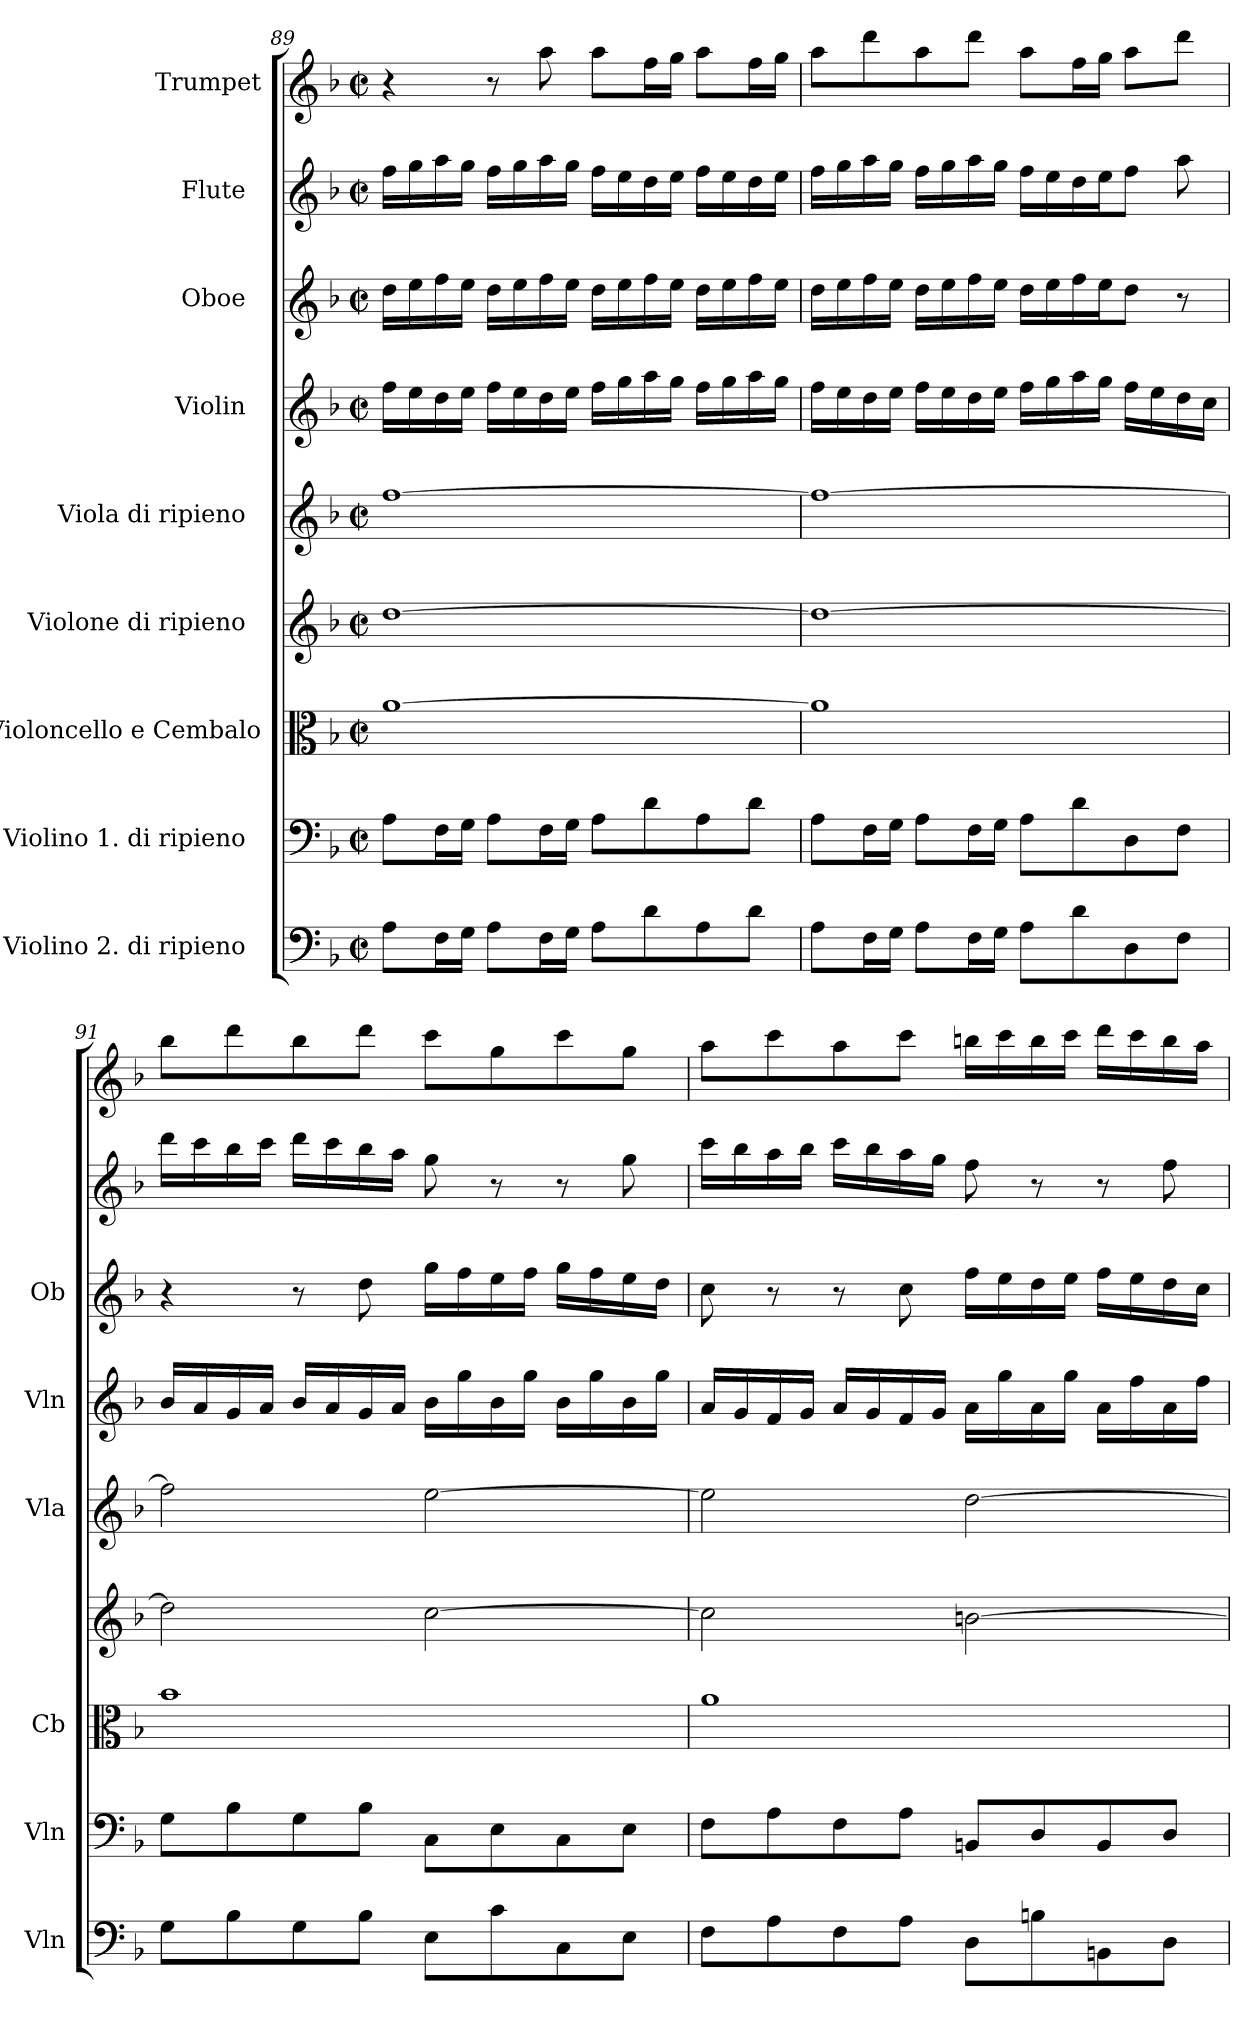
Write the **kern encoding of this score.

**kern	**kern	**kern	**kern	**kern	**kern	**kern	**kern	**kern
*part9	*part8	*part7	*part6	*part5	*part4	*part3	*part2	*part1
*staff9	*staff8	*staff7	*staff6	*staff5	*staff4	*staff3	*staff2	*staff1
*I"Violino 2.  di ripieno  	*I"Violino 1.  di ripieno  	*I"Violoncello  e Cembalo	*I"Violone  di ripieno  	*I"Viola  di ripieno    	*I"Violin              	*I"Oboe                	*I"Flute               	*I"Trumpet
*I'Vln	*I'Vln	*I'Cb	*	*I'Vla	*I'Vln	*I'Ob	*	*
*clefF4	*clefF4	*clefC3	*clefG2	*clefG2	*clefG2	*clefG2	*clefG2	*clefG2
*ITrd7c12	*	*	*	*	*	*	*	*
*k[b-]	*k[b-]	*k[b-]	*k[b-]	*k[b-]	*k[b-]	*k[b-]	*k[b-]	*k[b-]
*F:	*F:	*F:	*F:	*F:	*F:	*F:	*F:	*F:
*M2/2	*M2/2	*M2/2	*M2/2	*M2/2	*M2/2	*M2/2	*M2/2	*M2/2
*met(c|)	*met(c|)	*met(c|)	*met(c|)	*met(c|)	*met(c|)	*met(c|)	*met(c|)	*met(c|)
=89	=89	=89	=89	=89	=89	=89	=89	=89
8AA\L	8A\L	[1a	[1dd	[1ff	16ff\LL	16dd\LL	16ff\LL	4r
.	.	.	.	.	16ee\	16ee\	16gg\	.
16FF\L	16F\L	.	.	.	16dd\	16ff\	16aa\	.
16GG\JJ	16G\JJ	.	.	.	16ee\JJ	16ee\JJ	16gg\JJ	.
8AA\L	8A\L	.	.	.	16ff\LL	16dd\LL	16ff\LL	8r
.	.	.	.	.	16ee\	16ee\	16gg\	.
16FF\L	16F\L	.	.	.	16dd\	16ff\	16aa\	8aa\
16GG\JJ	16G\JJ	.	.	.	16ee\JJ	16ee\JJ	16gg\JJ	.
8AA\L	8A\L	.	.	.	16ff\LL	16dd\LL	16ff\LL	8aa\L
.	.	.	.	.	16gg\	16ee\	16ee\	.
8D\	8d\	.	.	.	16aa\	16ff\	16dd\	16ff\L
.	.	.	.	.	16gg\JJ	16ee\JJ	16ee\JJ	16gg\JJ
8AA\	8A\	.	.	.	16ff\LL	16dd\LL	16ff\LL	8aa\L
.	.	.	.	.	16gg\	16ee\	16ee\	.
8D\J	8d\J	.	.	.	16aa\	16ff\	16dd\	16ff\L
.	.	.	.	.	16gg\JJ	16ee\JJ	16ee\JJ	16gg\JJ
=90	=90	=90	=90	=90	=90	=90	=90	=90
8AA\L	8A\L	1a]	1dd_	1ff_	16ff\LL	16dd\LL	16ff\LL	8aa\L
.	.	.	.	.	16ee\	16ee\	16gg\	.
16FF\L	16F\L	.	.	.	16dd\	16ff\	16aa\	8ddd\
16GG\JJ	16G\JJ	.	.	.	16ee\JJ	16ee\JJ	16gg\JJ	.
8AA\L	8A\L	.	.	.	16ff\LL	16dd\LL	16ff\LL	8aa\
.	.	.	.	.	16ee\	16ee\	16gg\	.
16FF\L	16F\L	.	.	.	16dd\	16ff\	16aa\	8ddd\J
16GG\JJ	16G\JJ	.	.	.	16ee\JJ	16ee\JJ	16gg\JJ	.
8AA\L	8A\L	.	.	.	16ff\LL	16dd\LL	16ff\LL	8aa\L
.	.	.	.	.	16gg\	16ee\	16ee\	.
8D\	8d\	.	.	.	16aa\	16ff\	16dd\	16ff\L
.	.	.	.	.	16gg\JJ	16ee\J	16ee\J	16gg\JJ
8DD\	8D\	.	.	.	16ff\LL	8dd\J	8ff\J	8aa\L
.	.	.	.	.	16ee\	.	.	.
8FF\J	8F\J	.	.	.	16dd\	8r	8aa\	8ddd\J
.	.	.	.	.	16cc\JJ	.	.	.
=91	=91	=91	=91	=91	=91	=91	=91	=91
8GG\L	8G\L	1b-	2dd\]	2ff\]	16b-/LL	4r	16ddd\LL	8bb-\L
.	.	.	.	.	16a/	.	16ccc\	.
8BB-\	8B-\	.	.	.	16g/	.	16bb-\	8ddd\
.	.	.	.	.	16a/JJ	.	16ccc\JJ	.
8GG\	8G\	.	.	.	16b-/LL	8r	16ddd\LL	8bb-\
.	.	.	.	.	16a/	.	16ccc\	.
8BB-\J	8B-\J	.	.	.	16g/	8dd\	16bb-\	8ddd\J
.	.	.	.	.	16a/JJ	.	16aa\JJ	.
8EE\L	8C\L	.	[2cc\	[2ee\	16b-\LL	16gg\LL	8gg\	8ccc\L
.	.	.	.	.	16gg\	16ff\	.	.
8C\	8E\	.	.	.	16b-\	16ee\	8r	8gg\
.	.	.	.	.	16gg\JJ	16ff\JJ	.	.
8CC\	8C\	.	.	.	16b-\LL	16gg\LL	8r	8ccc\
.	.	.	.	.	16gg\	16ff\	.	.
8EE\J	8E\J	.	.	.	16b-\	16ee\	8gg\	8gg\J
.	.	.	.	.	16gg\JJ	16dd\JJ	.	.
=92	=92	=92	=92	=92	=92	=92	=92	=92
8FF\L	8F\L	1a	2cc\]	2ee\]	16a/LL	8cc\	16ccc\LL	8aa\L
.	.	.	.	.	16g/	.	16bb-\	.
8AA\	8A\	.	.	.	16f/	8r	16aa\	8ccc\
.	.	.	.	.	16g/JJ	.	16bb-\JJ	.
8FF\	8F\	.	.	.	16a/LL	8r	16ccc\LL	8aa\
.	.	.	.	.	16g/	.	16bb-\	.
8AA\J	8A\J	.	.	.	16f/	8cc\	16aa\	8ccc\J
.	.	.	.	.	16g/JJ	.	16gg\JJ	.
8DD\L	8BBn/L	.	[2bn\	[2dd\	16a\LL	16ff\LL	8ff\	16bbn\LL
.	.	.	.	.	16gg\	16ee\	.	16ccc\
8BBn\	8D/	.	.	.	16a\	16dd\	8r	16bb\
.	.	.	.	.	16gg\JJ	16ee\JJ	.	16ccc\JJ
8BBBn\	8BB/	.	.	.	16a\LL	16ff\LL	8r	16ddd\LL
.	.	.	.	.	16ff\	16ee\	.	16ccc\
8DD\J	8D/J	.	.	.	16a\	16dd\	8ff\	16bb\
.	.	.	.	.	16ff\JJ	16cc\JJ	.	16aa\JJ
=	=	=	=	=	=	=	=	=
*-	*-	*-	*-	*-	*-	*-	*-	*-
